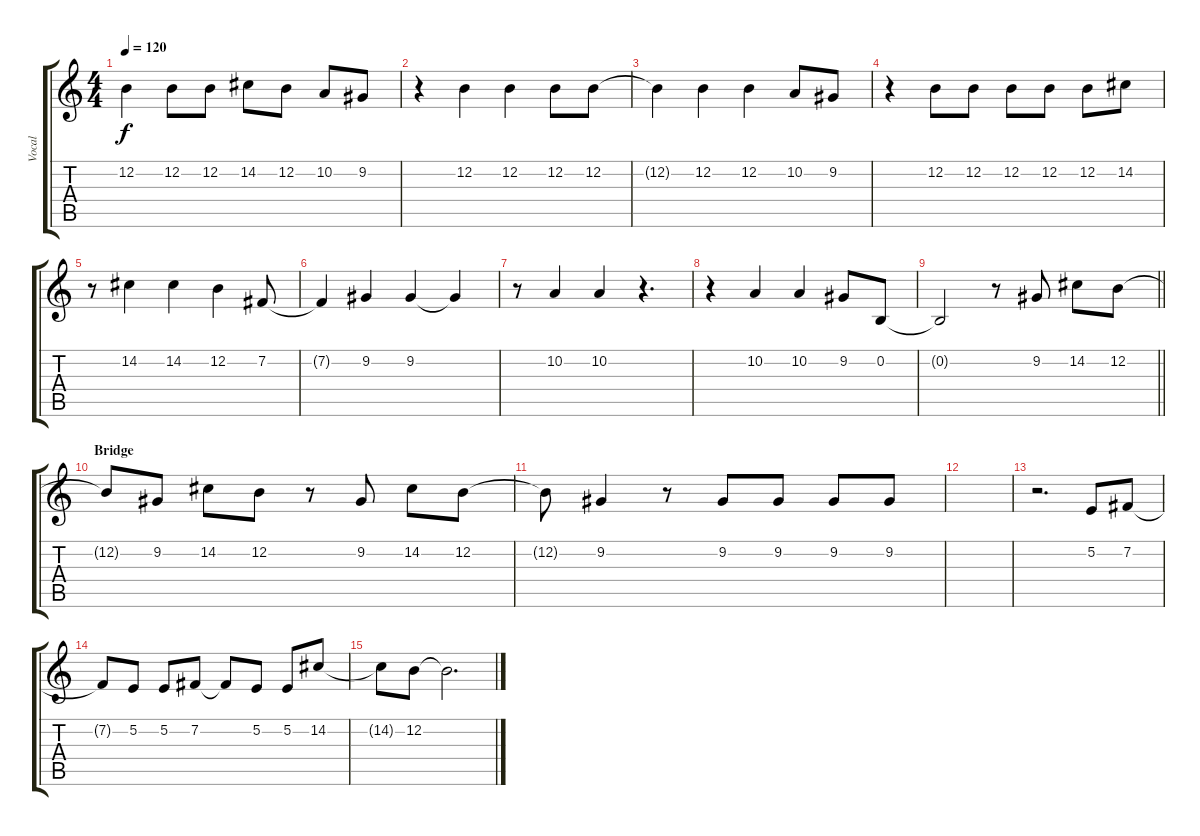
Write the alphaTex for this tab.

\track ("Vocal" "Vocal") {instrument clarinet}
\staff {score tabs}
\tuning (E4 B3 G3 D3 A2 E2) {hide}
\ts (4 4)
\tempo 120
\clef g2
\ks c
12.2{t}.4{dy f} 12.2.8 12.2.8 14.2.8 12.2.8 10.2.8 9.2.8 |
r.4 12.2.4 12.2.4 12.2.8 12.2.8 |
12.2{t}.4 12.2.4 12.2.4 10.2.8 9.2.8 |
r.4 12.2.8 12.2.8 12.2.8 12.2.8 12.2.8 14.2.8 |
r.8 14.2.4 14.2.4 12.2.4 7.2.8 |
7.2{t}.4 9.2.4 9.2.4 9.2{t}.4 |
r.8 10.2.4 10.2.4 r.4{d} |
r.4 10.2.4 10.2.4 9.2.8 0.2.8 |
\barLineRight lightlight
0.2{t}.2 r.8 9.2.8 14.2.8 12.2.8 |
\section ("" "Bridge")
12.2{t}.8 9.2.8 14.2.8 12.2.8 r.8 9.2.8 14.2.8 12.2.8 |
12.2{t}.8 9.2.4 r.8 9.2.8 9.2.8 9.2.8 9.2.8 |
|
r.2{d} 5.2.8 7.2.8 |
7.2{t}.8 5.2.8 5.2.8 7.2.8 7.2{t}.8 5.2.8 5.2.8 14.2.8 |
14.2{t}.8 12.2.8 12.2{t}.2{d}
